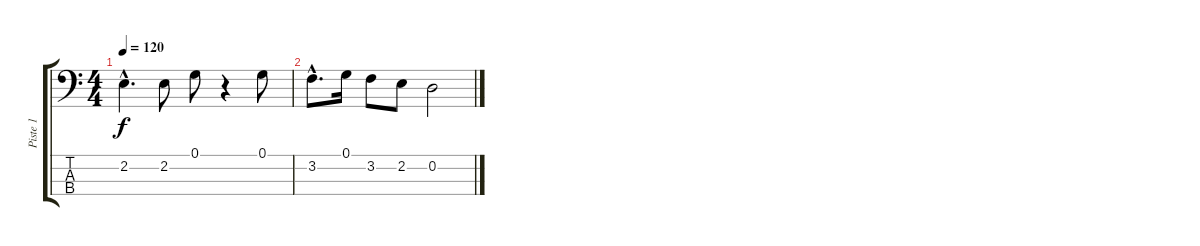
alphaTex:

\track ("Piste 1" "Piste 1") {instrument electricbasspick}
\staff {score tabs}
\tuning (G2 D2 A1 E1) {hide}
\ts (4 4)
\tempo 120
\clef f4
\ks c
2.2{hac}.4{d dy f} 2.2.8 0.1.8 r.4 0.1.8 |
3.2{hac}.8{d} 0.1.16 3.2.8 2.2.8 0.2.2
